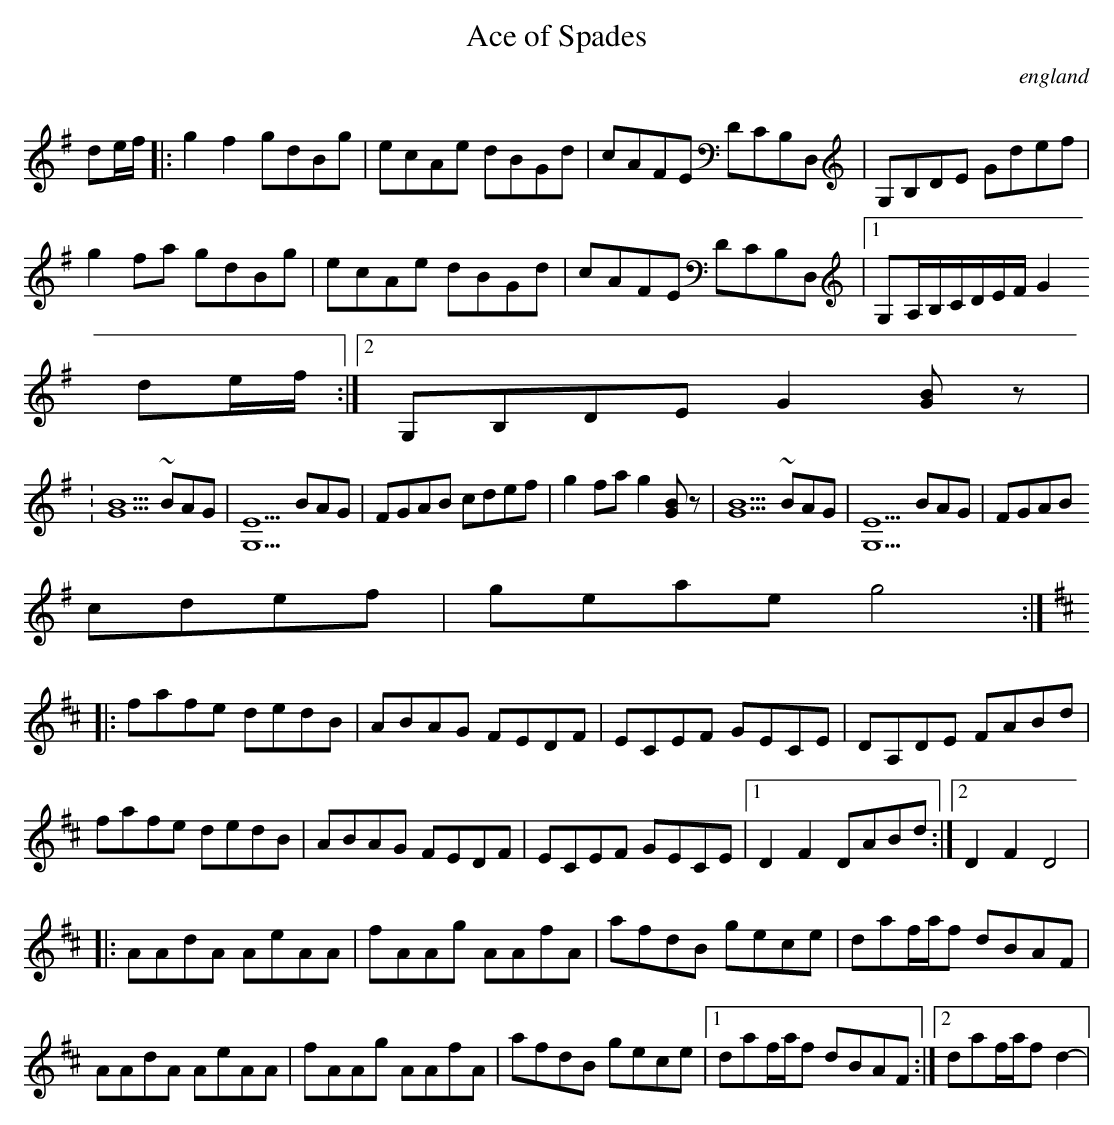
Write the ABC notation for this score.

X:1
T: Ace of Spades
O:england
Q:350
M:4/4]
K:G
de/2f/2|:g2f2 gdBg|ecAe dBGd|cAFE DCB,D,|G,B,DE Gdef|
g2fa gdBg|ecAe dBGd|cAFE DCB,D,|1G,A,/2B,/2/2C/2D/2E/2F/2 G2
de/2f/2:|2G,B,DE G2[BG]z|
:[B5G5]~BAG|[E5G,5]BAG|FGAB cdef|g2fa g2[BG]z|[B5G5]~BAG|[E5G,5]BAG|FGAB
cdef|geae g4:|
K:D
|:fafe dedB|ABAG FEDF|ECEF GECE|DA,DE FABd|
fafe dedB|ABAG FEDF|ECEF GECE|1D2F2 DABd:|2D2F2 D4|
|:AAdA AeAA | fAAg AAfA | afdB gece | daf/2a/2f dBAF |
AAdA AeAA | fAAg AAfA |afdB gece |1 daf/2a/2f dBAF:|2 daf/2a/2f d2-|
